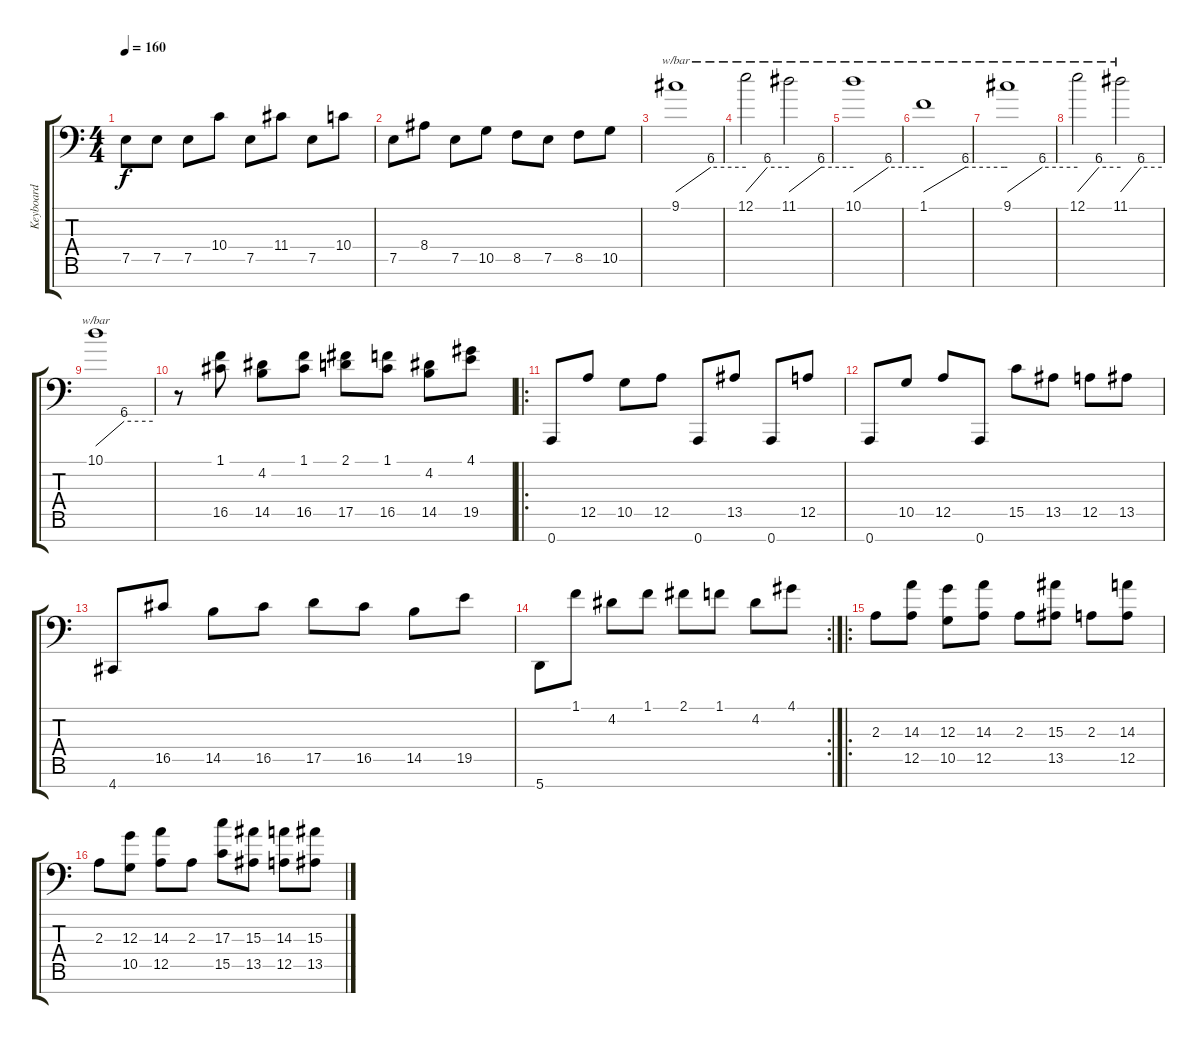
\track ("Keyboard" "Keyboard") {instrument lead1square}
\staff {score tabs}
\tuning (E4 B3 G3 D3 A2 E2 A1) {hide}
\ts (4 4)
\tempo 160
\clef f4
\ks c
7.5.8{dy f} 7.5.8 7.5.8 10.4.8 7.5.8 11.4.8 7.5.8 10.4.8 |
7.5.8 8.4.8 7.5.8 10.5.8 8.5.8 7.5.8 8.5.8 10.5.8 |
9.1.1{tbe (custom default 0 0 30 24 60 24)} |
12.1.2{tbe (custom default 0 0 30 24 60 24)} 11.1.2{tbe (custom default 0 0 30 24 60 24)} |
10.1.1{tbe (custom default 0 0 30 24 60 24)} |
1.1.1{tbe (custom default 0 0 30 24 58 24 60 24)} |
9.1.1{tbe (custom default 0 0 30 24 60 24)} |
12.1.2{tbe (custom default 0 0 30 24 60 24)} 11.1.2{tbe (custom default 0 0 30 24 60 24)} |
10.1.1{tbe (custom default 0 0 30 24 60 24)} |
r.8 (1.1 16.5).8 (4.2 14.5).8 (1.1 16.5).8 (2.1 17.5).8 (1.1 16.5).8 (4.2 14.5).8 (4.1 19.5).8 |
\ro
0.7.8 12.5.8 10.5.8 12.5.8 0.7.8 13.5.8 0.7.8 12.5.8 |
0.7.8 10.5.8 12.5.8 0.7.8 15.5.8 13.5.8 12.5.8 13.5.8 |
4.7.8 16.5.8 14.5.8 16.5.8 17.5.8 16.5.8 14.5.8 19.5.8 |
\rc 2
5.7.8 1.1.8 4.2.8 1.1.8 2.1.8 1.1.8 4.2.8 4.1.8 |
\ro
2.3.8 (14.3 12.5).8 (12.3 10.5).8 (14.3 12.5).8 2.3.8 (15.3 13.5).8 2.3.8 (14.3 12.5).8 |
2.3.8 (12.3 10.5).8 (14.3 12.5).8 2.3.8 (17.3 15.5).8 (15.3 13.5).8 (14.3 12.5).8 (15.3 13.5).8
